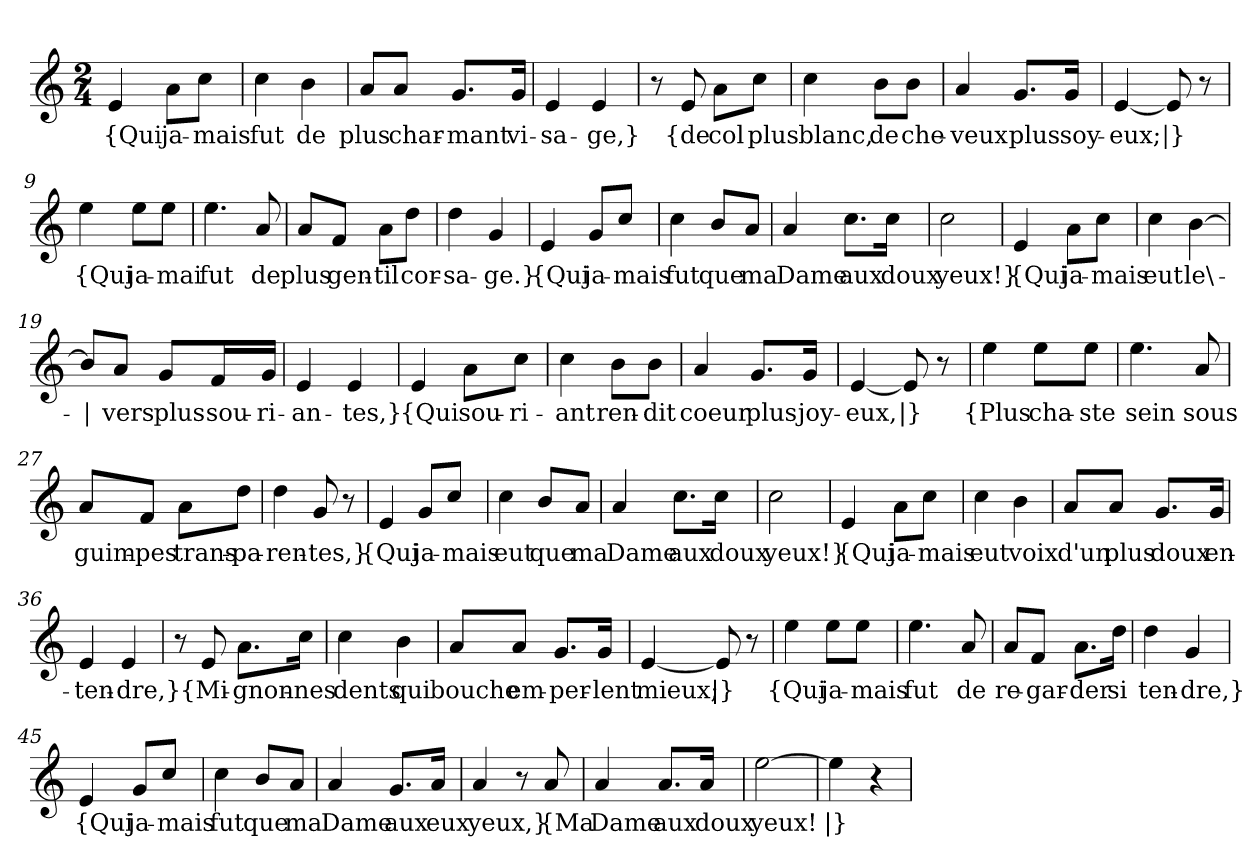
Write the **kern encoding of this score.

**kern	**text
*part1	*part1
*staff1	*staff1
*clefG2	*
*k[]	*
*M2/4	*
=1	=1
!	!LO:LY:b
4e/	{Qui
!	!LO:LY:b
8a\L	ja-
!	!LO:LY:b
8cc\J	-mais
=2	=2
!	!LO:LY:b
4cc\	fut
!	!LO:LY:b
4b\	de
=3	=3
!	!LO:LY:b
8a/L	plus
!	!LO:LY:b
8a/J	char-
!	!LO:LY:b
8.g/L	-mant
!	!LO:LY:b
16g/Jk	vi-
=4	=4
!	!LO:LY:b
4e/	-sa-
!	!LO:LY:b
4e/	-ge,}
=5	=5
8r	.
!	!LO:LY:b
8e/	{de
!	!LO:LY:b
8a\L	col
!	!LO:LY:b
8cc\J	plus
=6	=6
!	!LO:LY:b
4cc\	blanc,
!	!LO:LY:b
8b\L	de
!	!LO:LY:b
8b\J	che-
=7	=7
!	!LO:LY:b
4a/	-veux
!	!LO:LY:b
8.g/L	plus
!	!LO:LY:b
16g/Jk	soy-
!!LO:LB:g=z
=8	=8
!	!LO:LY:b
[4e/	-eux;
!	!LO:LY:b
8e/]	|}
8r	.
=9	=9
!	!LO:LY:b
4ee\	{Qui
!	!LO:LY:b
8ee\L	ja-
!	!LO:LY:b
8ee\J	-mai
=10	=10
!	!LO:LY:b
4.ee\	fut
!	!LO:LY:b
8a/	de
=11	=11
!	!LO:LY:b
8a/L	plus
!	!LO:LY:b
8f/J	gen-
!	!LO:LY:b
8a\L	-til
!	!LO:LY:b
8dd\J	cor-
=12	=12
!	!LO:LY:b
4dd\	-sa-
!	!LO:LY:b
4g/	-ge.}
=13	=13
!	!LO:LY:b
4e/	{Qui
!	!LO:LY:b
8g/L	ja-
!	!LO:LY:b
8cc/J	-mais
=14	=14
!	!LO:LY:b
4cc\	fut
!	!LO:LY:b
8b/L	que
!	!LO:LY:b
8a/J	ma
=15	=15
!	!LO:LY:b
4a/	Dame
!	!LO:LY:b
8.cc\L	aux
!	!LO:LY:b
16cc\Jk	doux
!!LO:LB:g=z
=16	=16
!	!LO:LY:b
2cc\	yeux!}
=17	=17
!	!LO:LY:b
4e/	{Qui
!	!LO:LY:b
8a\L	ja-
!	!LO:LY:b
8cc\J	-mais
=18	=18
!	!LO:LY:b
4cc\	eut
!	!LO:LY:b
[4b\	le\-
=19	=19
!	!LO:LY:b
8b/L]	|
!	!LO:LY:b
8a/J	-vers
!	!LO:LY:b
8g/L	plus
!	!LO:LY:b
16f/L	sou-
!	!LO:LY:b
16g/JJ	-ri-
=20	=20
!	!LO:LY:b
4e/	-an-
!	!LO:LY:b
4e/	-tes,}
=21	=21
!	!LO:LY:b
4e/	{Qui
!	!LO:LY:b
8a\L	sou-
!	!LO:LY:b
8cc\J	-ri-
=22	=22
!	!LO:LY:b
4cc\	-ant
!	!LO:LY:b
8b\L	ren-
!	!LO:LY:b
8b\J	-dit
!!LO:LB:g=z
=23	=23
!	!LO:LY:b
4a/	coeur
!	!LO:LY:b
8.g/L	plus
!	!LO:LY:b
16g/Jk	joy-
=24	=24
!	!LO:LY:b
[4e/	-eux,
!	!LO:LY:b
8e/]	|}
8r	.
=25	=25
!	!LO:LY:b
4ee\	{Plus
!	!LO:LY:b
8ee\L	cha-
!	!LO:LY:b
8ee\J	-ste
=26	=26
!	!LO:LY:b
4.ee\	sein
!	!LO:LY:b
8a/	sous
=27	=27
!	!LO:LY:b
8a/L	guim-
!	!LO:LY:b
8f/J	-pes
!	!LO:LY:b
8a\L	trans-
!	!LO:LY:b
8dd\J	-pa-
=28	=28
!	!LO:LY:b
4dd\	-ren-
!	!LO:LY:b
8g/	-tes,}
8r	.
=29	=29
!	!LO:LY:b
4e/	{Qui
!	!LO:LY:b
8g/L	ja-
!	!LO:LY:b
8cc/J	-mais
!!LO:LB:g=z
=30	=30
!	!LO:LY:b
4cc\	eut
!	!LO:LY:b
8b/L	que
!	!LO:LY:b
8a/J	ma
=31	=31
!	!LO:LY:b
4a/	Dame
!	!LO:LY:b
8.cc\L	aux
!	!LO:LY:b
16cc\Jk	doux
=32	=32
!	!LO:LY:b
2cc\	yeux!}
=33	=33
!	!LO:LY:b
4e/	{Qui
!	!LO:LY:b
8a\L	ja-
!	!LO:LY:b
8cc\J	-mais
=34	=34
!	!LO:LY:b
4cc\	eut
!	!LO:LY:b
4b\	voix
=35	=35
!	!LO:LY:b
8a/L	d'un
!	!LO:LY:b
8a/J	plus
!	!LO:LY:b
8.g/L	doux
!	!LO:LY:b
16g/Jk	en-
=36	=36
!	!LO:LY:b
4e/	-ten-
!	!LO:LY:b
4e/	-dre,}
!!LO:LB:g=z
=37	=37
8r	.
!	!LO:LY:b
8e/	{Mi-
!	!LO:LY:b
8.a\L	-gnon-
!	!LO:LY:b
16cc\Jk	-nes
=38	=38
!	!LO:LY:b
4cc\	dents
!	!LO:LY:b
4b\	qui
=39	=39
!	!LO:LY:b
8a/L	bouche
!	!LO:LY:b
8a/J	em-
!	!LO:LY:b
8.g/L	-per-
!	!LO:LY:b
16g/Jk	-lent
=40	=40
!	!LO:LY:b
[4e/	mieux;
!	!LO:LY:b
8e/]	|}
8r	.
=41	=41
!	!LO:LY:b
4ee\	{Qui
!	!LO:LY:b
8ee\L	ja-
!	!LO:LY:b
8ee\J	-mais
=42	=42
!	!LO:LY:b
4.ee\	fut
!	!LO:LY:b
8a/	de
=43	=43
!	!LO:LY:b
8a/L	re-
!	!LO:LY:b
8f/J	-gar-
!	!LO:LY:b
8.a\L	-der
!	!LO:LY:b
16dd\Jk	si
!!LO:LB:g=z
=44	=44
!	!LO:LY:b
4dd\	ten-
!	!LO:LY:b
4g/	-dre,}
=45	=45
!	!LO:LY:b
4e/	{Qui
!	!LO:LY:b
8g/L	ja-
!	!LO:LY:b
8cc/J	-mais
=46	=46
!	!LO:LY:b
4cc\	fut
!	!LO:LY:b
8b/L	que
!	!LO:LY:b
8a/J	ma
=47	=47
!	!LO:LY:b
4a/	Dame
!	!LO:LY:b
8.g/L	aux
!	!LO:LY:b
16a/Jk	eux
=48	=48
!	!LO:LY:b
4a/	yeux,}
8r	.
!	!LO:LY:b
8a/	{Ma
=49	=49
!	!LO:LY:b
4a/	Dame
!	!LO:LY:b
8.a/L	aux
!	!LO:LY:b
16a/Jk	doux
=50	=50
!	!LO:LY:b
[2ee\	yeux!
=51	=51
!	!LO:LY:b
4ee\]	|}
4r	.
=	=
*-	*-
